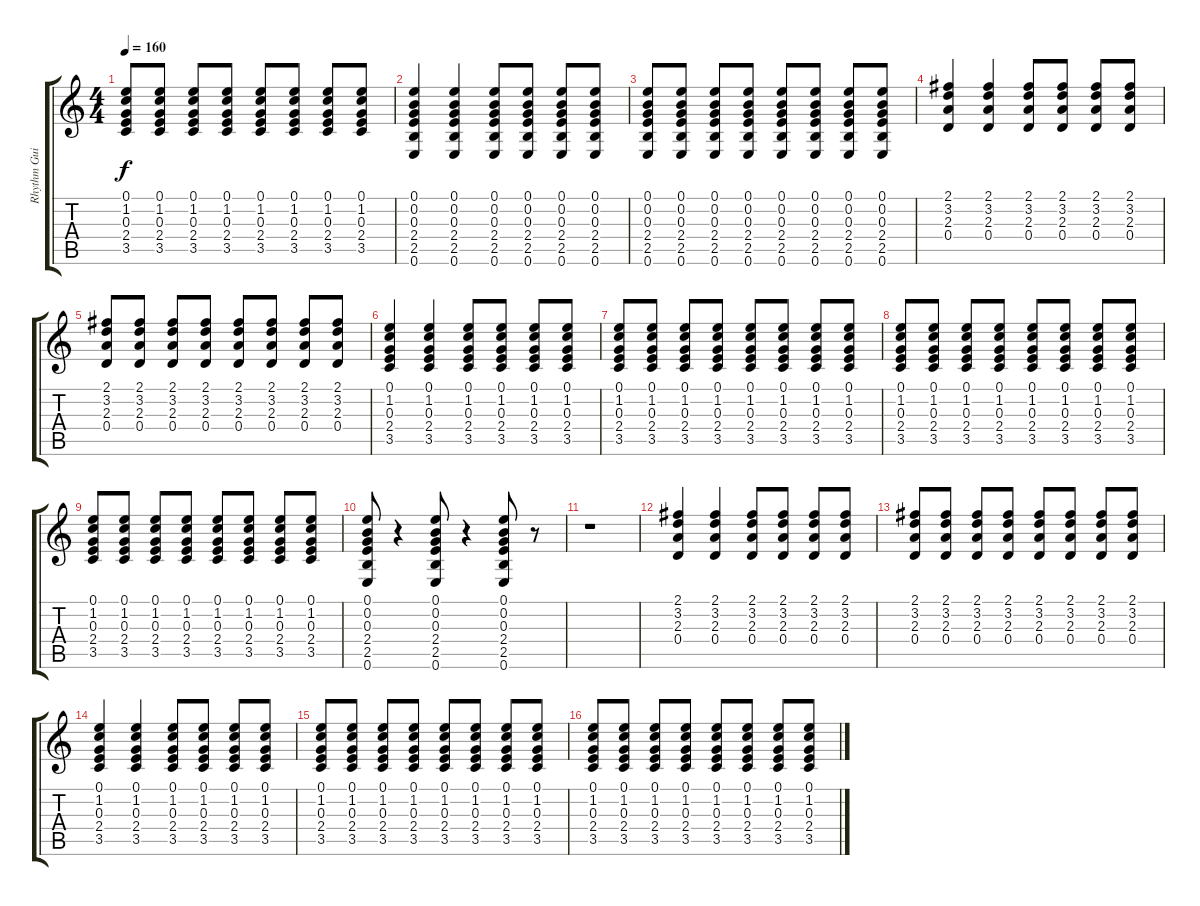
\track ("Rhythm Guitar" "Rhythm Gui") {instrument acousticguitarsteel}
\staff {score tabs}
\tuning (E4 B3 G3 D3 A2 E2) {hide}
\ts (4 4)
\tempo 160
\clef g2
\ks c
(0.1 1.2 0.3 2.4 3.5).8{dy f} (0.1 1.2 0.3 2.4 3.5).8 (0.1 1.2 0.3 2.4 3.5).8 (0.1 1.2 0.3 2.4 3.5).8 (0.1 1.2 0.3 2.4 3.5).8 (0.1 1.2 0.3 2.4 3.5).8 (0.1 1.2 0.3 2.4 3.5).8 (0.1 1.2 0.3 2.4 3.5).8 |
(0.1 0.2 0.3 2.4 2.5 0.6).4 (0.1 0.2 0.3 2.4 2.5 0.6).4 (0.1 0.2 0.3 2.4 2.5 0.6).8 (0.1 0.2 0.3 2.4 2.5 0.6).8 (0.1 0.2 0.3 2.4 2.5 0.6).8 (0.1 0.2 0.3 2.4 2.5 0.6).8 |
(0.1 0.2 0.3 2.4 2.5 0.6).8 (0.1 0.2 0.3 2.4 2.5 0.6).8 (0.1 0.2 0.3 2.4 2.5 0.6).8 (0.1 0.2 0.3 2.4 2.5 0.6).8 (0.1 0.2 0.3 2.4 2.5 0.6).8 (0.1 0.2 0.3 2.4 2.5 0.6).8 (0.1 0.2 0.3 2.4 2.5 0.6).8 (0.1 0.2 0.3 2.4 2.5 0.6).8 |
(2.1 3.2 2.3 0.4).4 (2.1 3.2 2.3 0.4).4 (2.1 3.2 2.3 0.4).8 (2.1 3.2 2.3 0.4).8 (2.1 3.2 2.3 0.4).8 (2.1 3.2 2.3 0.4).8 |
(2.1 3.2 2.3 0.4).8 (2.1 3.2 2.3 0.4).8 (2.1 3.2 2.3 0.4).8 (2.1 3.2 2.3 0.4).8 (2.1 3.2 2.3 0.4).8 (2.1 3.2 2.3 0.4).8 (2.1 3.2 2.3 0.4).8 (2.1 3.2 2.3 0.4).8 |
(0.1 1.2 0.3 2.4 3.5).4 (0.1 1.2 0.3 2.4 3.5).4 (0.1 1.2 0.3 2.4 3.5).8 (0.1 1.2 0.3 2.4 3.5).8 (0.1 1.2 0.3 2.4 3.5).8 (0.1 1.2 0.3 2.4 3.5).8 |
(0.1 1.2 0.3 2.4 3.5).8 (0.1 1.2 0.3 2.4 3.5).8 (0.1 1.2 0.3 2.4 3.5).8 (0.1 1.2 0.3 2.4 3.5).8 (0.1 1.2 0.3 2.4 3.5).8 (0.1 1.2 0.3 2.4 3.5).8 (0.1 1.2 0.3 2.4 3.5).8 (0.1 1.2 0.3 2.4 3.5).8 |
(0.1 1.2 0.3 2.4 3.5).8 (0.1 1.2 0.3 2.4 3.5).8 (0.1 1.2 0.3 2.4 3.5).8 (0.1 1.2 0.3 2.4 3.5).8 (0.1 1.2 0.3 2.4 3.5).8 (0.1 1.2 0.3 2.4 3.5).8 (0.1 1.2 0.3 2.4 3.5).8 (0.1 1.2 0.3 2.4 3.5).8 |
(0.1 1.2 0.3 2.4 3.5).8 (0.1 1.2 0.3 2.4 3.5).8 (0.1 1.2 0.3 2.4 3.5).8 (0.1 1.2 0.3 2.4 3.5).8 (0.1 1.2 0.3 2.4 3.5).8 (0.1 1.2 0.3 2.4 3.5).8 (0.1 1.2 0.3 2.4 3.5).8 (0.1 1.2 0.3 2.4 3.5).8 |
(0.1 0.2 0.3 2.4 2.5 0.6).8 r.4 (0.1 0.2 0.3 2.4 2.5 0.6).8 r.4 (0.1 0.2 0.3 2.4 2.5 0.6).8 r.8 |
r.1 |
(2.1 3.2 2.3 0.4).4 (2.1 3.2 2.3 0.4).4 (2.1 3.2 2.3 0.4).8 (2.1 3.2 2.3 0.4).8 (2.1 3.2 2.3 0.4).8 (2.1 3.2 2.3 0.4).8 |
(2.1 3.2 2.3 0.4).8 (2.1 3.2 2.3 0.4).8 (2.1 3.2 2.3 0.4).8 (2.1 3.2 2.3 0.4).8 (2.1 3.2 2.3 0.4).8 (2.1 3.2 2.3 0.4).8 (2.1 3.2 2.3 0.4).8 (2.1 3.2 2.3 0.4).8 |
(0.1 1.2 0.3 2.4 3.5).4 (0.1 1.2 0.3 2.4 3.5).4 (0.1 1.2 0.3 2.4 3.5).8 (0.1 1.2 0.3 2.4 3.5).8 (0.1 1.2 0.3 2.4 3.5).8 (0.1 1.2 0.3 2.4 3.5).8 |
(0.1 1.2 0.3 2.4 3.5).8 (0.1 1.2 0.3 2.4 3.5).8 (0.1 1.2 0.3 2.4 3.5).8 (0.1 1.2 0.3 2.4 3.5).8 (0.1 1.2 0.3 2.4 3.5).8 (0.1 1.2 0.3 2.4 3.5).8 (0.1 1.2 0.3 2.4 3.5).8 (0.1 1.2 0.3 2.4 3.5).8 |
(0.1 1.2 0.3 2.4 3.5).8 (0.1 1.2 0.3 2.4 3.5).8 (0.1 1.2 0.3 2.4 3.5).8 (0.1 1.2 0.3 2.4 3.5).8 (0.1 1.2 0.3 2.4 3.5).8 (0.1 1.2 0.3 2.4 3.5).8 (0.1 1.2 0.3 2.4 3.5).8 (0.1 1.2 0.3 2.4 3.5).8
